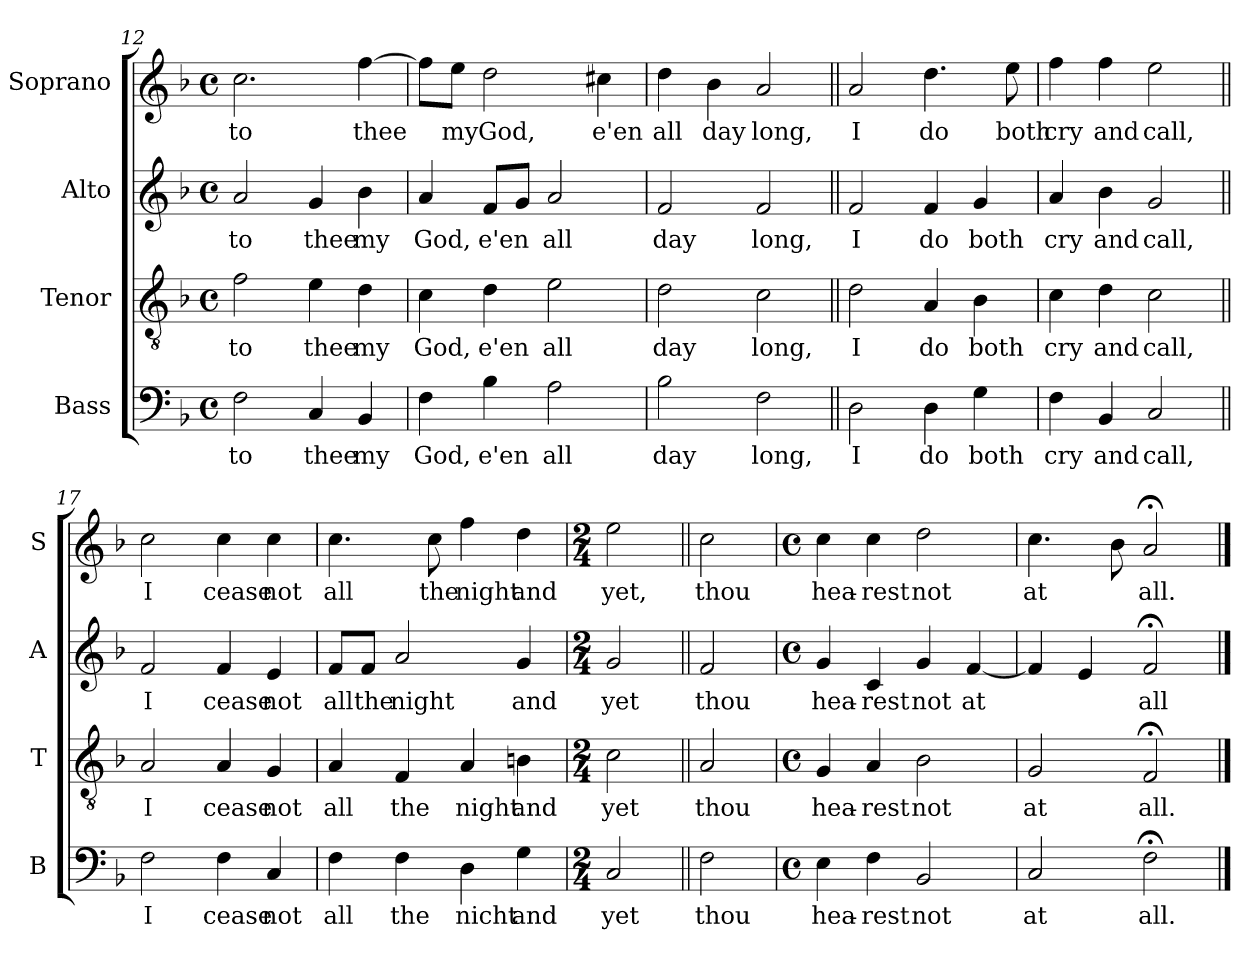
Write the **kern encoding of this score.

**kern	**text	**kern	**text	**kern	**text	**kern	**text
*part4	*part4	*part3	*part3	*part2	*part2	*part1	*part1
*staff4	*staff4	*staff3	*staff3	*staff2	*staff2	*staff1	*staff1
*I"Bass	*	*I"Tenor	*	*I"Alto	*	*I"Soprano	*
*I'B	*	*I'T	*	*I'A	*	*I'S	*
*clefF4	*	*clefGv2	*	*clefG2	*	*clefG2	*
*k[b-]	*	*k[b-]	*	*k[b-]	*	*k[b-]	*
*F:	*	*F:	*	*F:	*	*F:	*
*M4/4	*	*M4/4	*	*M4/4	*	*M4/4	*
*met(c)	*	*met(c)	*	*met(c)	*	*met(c)	*
=12	=12	=12	=12	=12	=12	=12	=12
!	!LO:LY:b	!	!LO:LY:b	!	!LO:LY:b	!	!LO:LY:b
2F\	to	2f\	to	2a/	to	2.cc\	to
!	!LO:LY:b	!	!LO:LY:b	!	!LO:LY:b	!	!
4C/	thee	4e\	thee	4g/	thee	.	.
!	!LO:LY:b	!	!LO:LY:b	!	!LO:LY:b	!	!LO:LY:b
4BB-/	my	4d\	my	4b-\	my	[4ff\	thee
=13	=13	=13	=13	=13	=13	=13	=13
!	!LO:LY:b	!	!LO:LY:b	!	!LO:LY:b	!	!
4F\	God,	4c\	God,	4a/	God,	8ff\L]	.
!	!	!	!	!	!	!	!LO:LY:b
.	.	.	.	.	.	8ee\J	my
!	!LO:LY:b	!	!LO:LY:b	!	!LO:LY:b	!	!LO:LY:b
4B-\	e'en	4d\	e'en	8f/L	e'en	2dd\	God,
.	.	.	.	8g/J	.	.	.
!	!LO:LY:b	!	!LO:LY:b	!	!LO:LY:b	!	!
2A\	all	2e\	all	2a/	all	.	.
!	!	!	!	!	!	!	!LO:LY:b
.	.	.	.	.	.	4cc#X\	e'en
=14	=14	=14	=14	=14	=14	=14	=14
!	!LO:LY:b	!	!LO:LY:b	!	!LO:LY:b	!	!LO:LY:b
2B-\	day	2d\	day	2f/	day	4dd\	all
!	!	!	!	!	!	!	!LO:LY:b
.	.	.	.	.	.	4b-\	day
!	!LO:LY:b	!	!LO:LY:b	!	!LO:LY:b	!	!LO:LY:b
2F\	long,	2c\	long,	2f/	long,	2a/	long,
=15||	=15||	=15||	=15||	=15||	=15||	=15||	=15||
!	!LO:LY:b	!	!LO:LY:b	!	!LO:LY:b	!	!LO:LY:b
2D\	I	2d\	I	2f/	I	2a/	I
!	!LO:LY:b	!	!LO:LY:b	!	!LO:LY:b	!	!LO:LY:b
4D\	do	4A/	do	4f/	do	4.dd\	do
!	!LO:LY:b	!	!LO:LY:b	!	!LO:LY:b	!	!
4G\	both	4B-\	both	4g/	both	.	.
!	!	!	!	!	!	!	!LO:LY:b
.	.	.	.	.	.	8ee\	both
=16	=16	=16	=16	=16	=16	=16	=16
!	!LO:LY:b	!	!LO:LY:b	!	!LO:LY:b	!	!LO:LY:b
4F\	cry	4c\	cry	4a/	cry	4ff\	cry
!	!LO:LY:b	!	!LO:LY:b	!	!LO:LY:b	!	!LO:LY:b
4BB-/	and	4d\	and	4b-\	and	4ff\	and
!	!LO:LY:b	!	!LO:LY:b	!	!LO:LY:b	!	!LO:LY:b
2C/	call,	2c\	call,	2g/	call,	2ee\	call,
!!LO:PB:g=z
=17||	=17||	=17||	=17||	=17||	=17||	=17||	=17||
!	!LO:LY:b	!	!LO:LY:b	!	!LO:LY:b	!	!LO:LY:b
2F\	I	2A/	I	2f/	I	2cc\	I
!	!LO:LY:b	!	!LO:LY:b	!	!LO:LY:b	!	!LO:LY:b
4F\	cease	4A/	cease	4f/	cease	4cc\	cease
!	!LO:LY:b	!	!LO:LY:b	!	!LO:LY:b	!	!LO:LY:b
4C/	not	4G/	not	4e/	not	4cc\	not
=18	=18	=18	=18	=18	=18	=18	=18
!	!LO:LY:b	!	!LO:LY:b	!	!LO:LY:b	!	!LO:LY:b
4F\	all	4A/	all	8f/L	all	4.cc\	all
!	!	!	!	!	!LO:LY:b	!	!
.	.	.	.	8f/J	the	.	.
!	!LO:LY:b	!	!LO:LY:b	!	!LO:LY:b	!	!
4F\	the	4F/	the	2a/	night	.	.
!	!	!	!	!	!	!	!LO:LY:b
.	.	.	.	.	.	8cc\	the
!	!LO:LY:b	!	!LO:LY:b	!	!	!	!LO:LY:b
4D\	nicht	4A/	night	.	.	4ff\	night
!	!LO:LY:b	!	!LO:LY:b	!	!LO:LY:b	!	!LO:LY:b
4G\	and	4Bn\	and	4g/	and	4dd\	and
=19	=19	=19	=19	=19	=19	=19	=19
*M2/4	*	*M2/4	*	*M2/4	*	*M2/4	*
!	!LO:LY:b	!	!LO:LY:b	!	!LO:LY:b	!	!LO:LY:b
2C/	yet	2c\	yet	2g/	yet	2ee\	yet,
=20||	=20||	=20||	=20||	=20||	=20||	=20||	=20||
!	!LO:LY:b	!	!LO:LY:b	!	!LO:LY:b	!	!LO:LY:b
2F\	thou	2A/	thou	2f/	thou	2cc\	thou
=21	=21	=21	=21	=21	=21	=21	=21
*M4/4	*	*M4/4	*	*M4/4	*	*M4/4	*
*met(c)	*	*met(c)	*	*met(c)	*	*met(c)	*
!	!LO:LY:b	!	!LO:LY:b	!	!LO:LY:b	!	!LO:LY:b
4E\	hea-	4G/	hea-	4g/	hea-	4cc\	hea-
!	!LO:LY:b	!	!LO:LY:b	!	!LO:LY:b	!	!LO:LY:b
4F\	-rest	4A/	-rest	4c/	-rest	4cc\	-rest
!	!LO:LY:b	!	!LO:LY:b	!	!LO:LY:b	!	!LO:LY:b
2BB-/	not	2B-\	not	4g/	not	2dd\	not
!	!	!	!	!	!LO:LY:b	!	!
.	.	.	.	[4f/	at	.	.
=22	=22	=22	=22	=22	=22	=22	=22
!	!LO:LY:b	!	!LO:LY:b	!	!	!	!LO:LY:b
2C/	at	2G/	at	4f/]	.	4.cc\	at
.	.	.	.	4e/	.	.	.
.	.	.	.	.	.	8b-\	.
!	!LO:LY:b	!	!LO:LY:b	!	!LO:LY:b	!	!LO:LY:b
2F;<\	all.	2F;</	all.	2f;</	all	2a;</	all.
==	==	==	==	==	==	==	==
*-	*-	*-	*-	*-	*-	*-	*-
